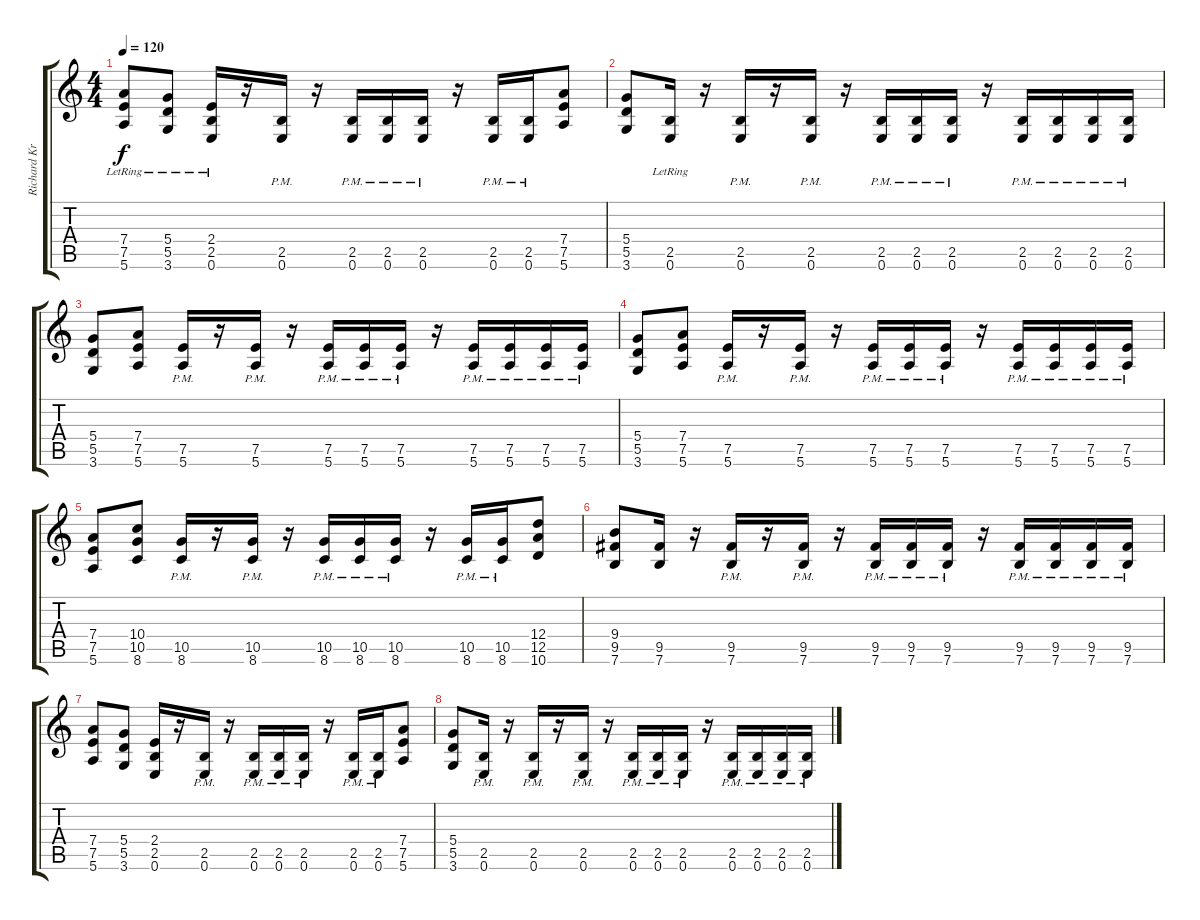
\track ("Richard Kruspe - Guitar I" "Richard Kr") {instrument distortionguitar}
\staff {score tabs}
\tuning (E4 B3 G3 D3 A2 E2) {hide}
\ts (4 4)
\tempo 120
\clef g2
\ks c
(7.4 7.5{lr} 5.6).8{dy f} (5.4 5.5 3.6{lr}).8 (2.4{lr} 2.5{lr} 0.6{lr}).16 r.16 (2.5{pm} 0.6{pm}).16 r.16 (2.5{pm} 0.6{pm}).16 (2.5{pm} 0.6{pm}).16 (2.5{pm} 0.6{pm}).16 r.16 (2.5{pm} 0.6{pm}).16 (2.5{pm} 0.6{pm}).16 (7.4 7.5 5.6).8 |
(5.4 5.5 3.6).8 (2.5{lr} 0.6{lr}).16 r.16 (2.5{pm} 0.6{pm}).16 r.16 (2.5{pm} 0.6{pm}).16 r.16 (2.5{pm} 0.6{pm}).16 (2.5{pm} 0.6{pm}).16 (2.5{pm} 0.6{pm}).16 r.16 (2.5{pm} 0.6{pm}).16 (2.5{pm} 0.6{pm}).16 (2.5{pm} 0.6{pm}).16 (2.5{pm} 0.6{pm}).16 |
(5.4 5.5 3.6).8 (7.4 7.5 5.6).8 (7.5{pm} 5.6).16 r.16 (7.5{pm} 5.6).16 r.16 (7.5{pm} 5.6).16 (7.5{pm} 5.6).16 (7.5{pm} 5.6).16 r.16 (7.5{pm} 5.6).16 (7.5{pm} 5.6).16 (7.5{pm} 5.6).16 (7.5{pm} 5.6).16 |
(5.4 5.5 3.6).8 (7.4 7.5 5.6).8 (7.5{pm} 5.6).16 r.16 (7.5{pm} 5.6).16 r.16 (7.5{pm} 5.6).16 (7.5{pm} 5.6).16 (7.5{pm} 5.6).16 r.16 (7.5{pm} 5.6).16 (7.5{pm} 5.6).16 (7.5{pm} 5.6).16 (7.5{pm} 5.6).16 |
(7.4 7.5 5.6).8 (10.4 10.5 8.6).8 (10.5{pm} 8.6).16 r.16 (10.5{pm} 8.6).16 r.16 (10.5{pm} 8.6).16 (10.5{pm} 8.6).16 (10.5{pm} 8.6).16 r.16 (10.5{pm} 8.6).16 (10.5{pm} 8.6).16 (12.4 12.5 10.6).8 |
(9.4 9.5 7.6).8 (9.5 7.6).16 r.16 (9.5{pm} 7.6).16 r.16 (9.5{pm} 7.6).16 r.16 (9.5{pm} 7.6).16 (9.5{pm} 7.6).16 (9.5{pm} 7.6).16 r.16 (9.5{pm} 7.6).16 (9.5{pm} 7.6).16 (9.5{pm} 7.6).16 (9.5{pm} 7.6).16 |
(7.4 7.5 5.6).8 (5.4 5.5 3.6).8 (2.4 2.5 0.6).16 r.16 (2.5{pm} 0.6{pm}).16 r.16 (2.5{pm} 0.6{pm}).16 (2.5{pm} 0.6{pm}).16 (2.5{pm} 0.6{pm}).16 r.16 (2.5{pm} 0.6{pm}).16 (2.5{pm} 0.6{pm}).16 (7.4 7.5 5.6).8 |
(5.4 5.5 3.6).8 (2.5{pm} 0.6{pm}).16 r.16 (2.5{pm} 0.6{pm}).16 r.16 (2.5{pm} 0.6{pm}).16 r.16 (2.5{pm} 0.6{pm}).16 (2.5{pm} 0.6{pm}).16 (2.5{pm} 0.6{pm}).16 r.16 (2.5{pm} 0.6{pm}).16 (2.5{pm} 0.6{pm}).16 (2.5{pm} 0.6{pm}).16 (2.5{pm} 0.6{pm}).16
